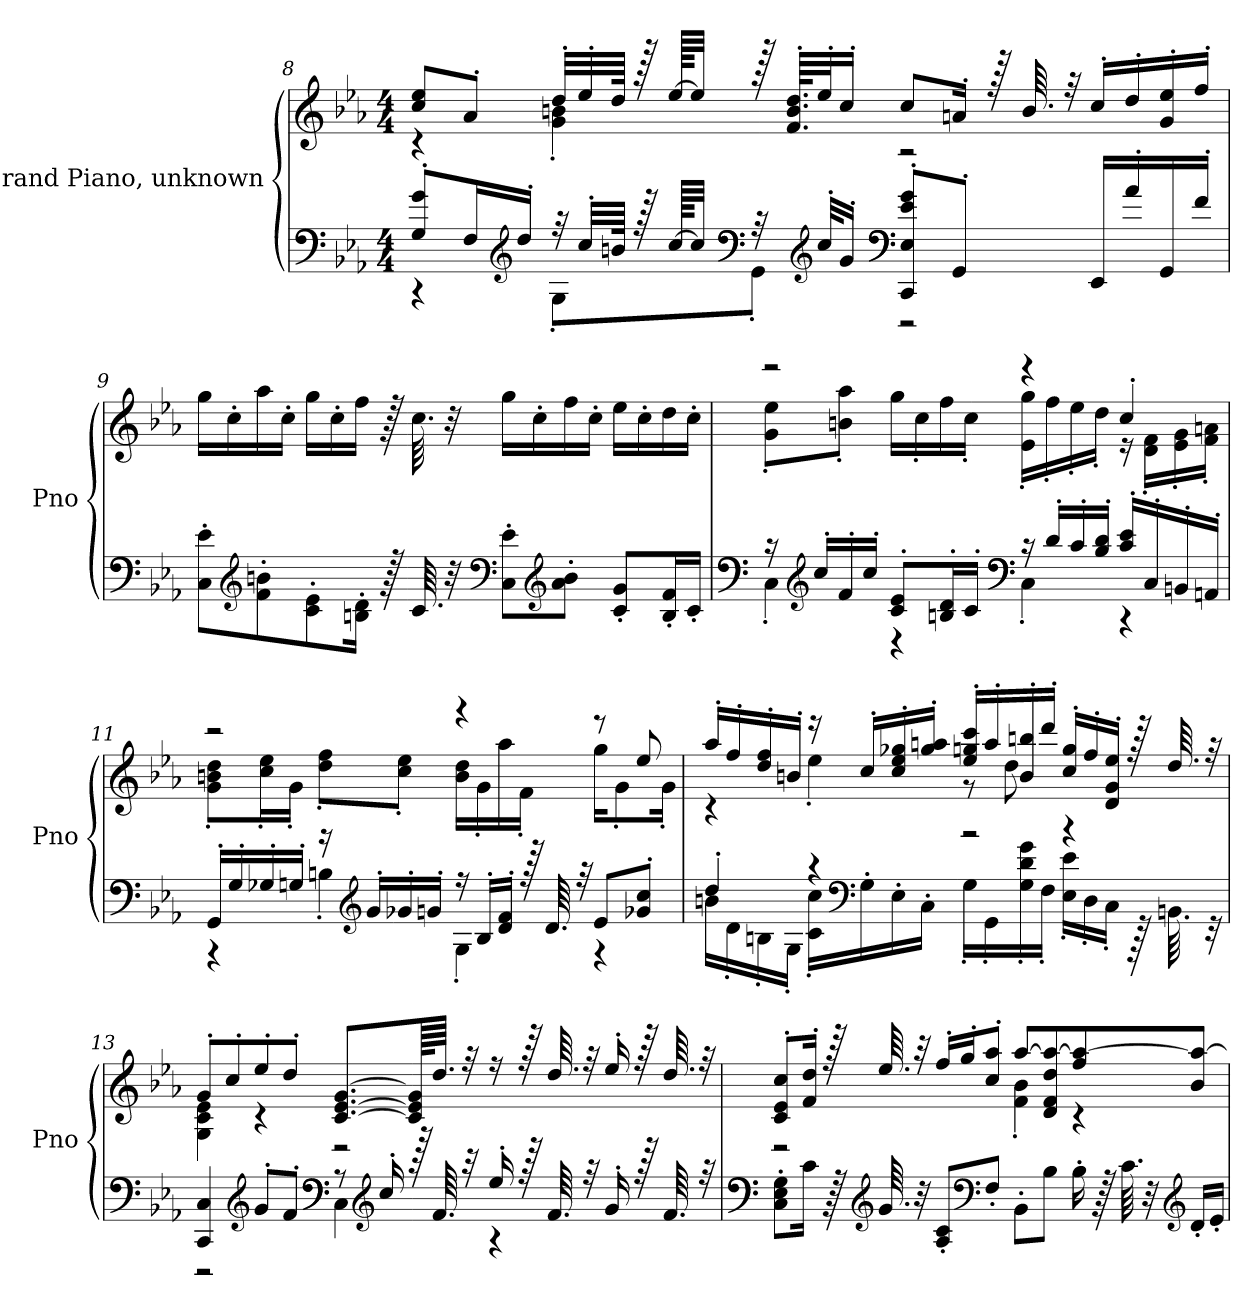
**kern	**kern
*part1	*part1
*staff2	*staff1
*I"Grand Piano, unknown	*
*I'Pno	*
!!LO:PB:g=z
*clefF4	*clefG2
*k[b-e-a-]	*k[b-e-a-]
*M4/4	*M4/4
=8	=8
*^	*^
8G/' 8g/'L	4r	8cc/ 8ee-/L	4r
16F/L	.	8a-'/J	.
*clefG2	*	*	*
16dd'/JJ	.	.	.
32r	8G'\L	32dd'/LLL	4g\' 4bn\'
32cc'/LLL	.	32ee-'/	.
64bn/JJJk	.	64dd/JJJk	.
128r	.	128r	.
[128cc/KKLLL	.	[128ee-/KKLLL	.
32cc/JJJ]	.	32ee-/JJJ]	.
*clefF4	*	*	*
32r	8GG'\J	128r	.
.	.	64.f/' 64.b/' 64.dd/'KLLL	.
*clefG2	*	*	*
32cc'/KLL	.	32ee-'/J	.
16g'/JJ	.	16cc'/JJ	.
*clefF4	*	*	*
8CC/' 8E-/' 8e-/' 8g/'L	2r	8cc/L	2r
8GG'/J	.	16an'/Jk	.
.	.	128r	.
.	.	64.b/	.
.	.	32r	.
16EE-/LL	.	16cc'/LL	.
16a-'/	.	16dd'/	.
16GG/	.	16g/' 16ee-/'	.
16f'/JJ	.	16ff'/JJ	.
*v	*v	*	*
*	*v	*v
!!LO:LB:g=z
=9	=9
8C\' 8e-\'L	16gg\LL
.	16cc'\
*clefG2	*
8f\' 8bn\'	16aa-\
.	16cc'\JJ
8c\' 8e-\'	16gg\LL
.	16cc'\
16Bn\' 16d\'Jk	16ff\JJ
128r	128r
64.c/	64.cc\
32r	32r
*clefF4	*
8C\' 8e-\'L	16gg\LL
.	16cc'\
*clefG2	*
8a-\' 8b\'J	16ff\
.	16cc'\JJ
8c/' 8g/'L	16ee-\LL
.	16cc'\
16B/' 16f/'L	16dd\
16c'/JJ	16cc'\JJ
!!LO:LB:g=z
=10	=10
*clefF4	*
*^	*^
16r	4C'\	2r	8g\' 8ee-\'L
*clefG2	*	*	*
16cc'/LL	.	.	.
16f'/	.	.	8bn\' 8aa-\'J
16cc'/JJ	.	.	.
8c/' 8e-/'L	4r	.	16gg\LL
.	.	.	16cc'\
16Bn/' 16d/'L	.	.	16ff\
16c'/JJ	.	.	16cc'\JJ
*clefF4	*	*	*
16r	4C'\	4r	16e-\' 16gg\'LL
16d'/LL	.	.	16ff'\
16c'/	.	.	16ee-'\
16B/' 16d/'JJ	.	.	16dd'\JJ
16c/' 16e-/'LL	4r	4cc'/	16r
16C'/	.	.	16d\' 16f\'LL
16BBn'/	.	.	16e-\' 16g\'
16AAn'/JJ	.	.	16f\' 16an\'JJ
!!LO:LB:g=z	!!
=11	=11	=11	=11
16GG'/LL	4r	2r	8g\' 8bn\' 8dd\'L
16G'/	.	.	.
16G-X'/	.	.	16cc\' 16ee-\'L
16Gn'/JJ	.	.	16g'\JJ
16r	4Bn'\	.	8dd\' 8ff\'L
*clefG2	*	*	*
16g'/LL	.	.	.
16g-X'/	.	.	8cc\' 8ee-\'J
16gn'/JJ	.	.	.
16r	4G'\	4r	16b\ 16dd\LL
16B'/LL	.	.	16g'\
16d/' 16f/'JJ	.	.	16aa-\
128r	.	.	16f'\JJ
64.d/	.	.	.
32r	.	.	.
8e-/L	4r	8r	16gg\KL
.	.	.	8g'\
8g-X/' 8cc/'J	.	8ee-/	.
.	.	.	16g'\Jk
!!LO:LB:g=z	!!
=12	=12	=12	=12
4dd'/	16bn\LL	16aa-'/LL	4r
.	16d'\	16ff'/	.
.	16Bn'\	16dd/' 16ff/'	.
.	16G'\JJ	16bn'/JJ	.
4r	16c\' 16cc\'LL	16r	4ee-'\
*clefF4	*	*	*
.	16G'\	16cc'/LL	.
.	16E-'\	16cc/' 16ee-/' 16gg-X/'	.
.	16C'\JJ	16gg-/' 16aan/'JJ	.
2r	16G'\LL	16ee-/' 16ggn/' 16ccc/'LL	8r
.	16GG'\	16aa'/	.
.	16G\' 16d\' 16g\'	16b/' 16bbn/'	8dd\
.	16F'\JJ	16ddd'/JJ	.
.	16E-\' 16e-\'LL	16cc/' 16gg/'LL	4r
.	16D'\	16ff'/	.
.	16C'\JJ	16d/' 16g/' 16ee-/'JJ	.
.	128r	128r	.
.	64.BBn\	64.dd/	.
.	32r	32r	.
!!LO:PB:g=z	!!
=13	=13	=13	=13
4CC/ 4C/	2r	8g'/L	4G\ 4c\ 4e-\
.	.	8cc'/	.
*clefG2	*	*	*
8g'/L	.	8ee-'/	4r
8f'/J	.	8dd'/J	.
*clefF4	*	*	*
8r	4C\	[8.c/ [8.e-/ [8.g/L	2r
*clefG2	*	*	*
16cc'/	.	.	.
128r	.	128c/] 128e-/] 128g/]KLLL	.
64.f/	.	64.dd/JJJJ	.
32r	.	32r	.
16ee-'/	4r	16r	.
128r	.	128r	.
64.f/	.	64.dd/	.
32r	.	32r	.
16g'/	.	16ee-'/	.
128r	.	128r	.
64.f/	.	64.dd/	.
32r	.	32r	.
*v	*v	*	*
!!LO:LB:g=z	!!
=14	=14	=14
*clefF4	*	*
8C\' 8E-\' 8G\'L	8c/' 8e-/' 8cc/'L	2r
16c\Jk	16f/' 16dd/'Jk	.
128r	128r	.
*clefG2	*	*
64.g/	64.ee-/	.
32r	32r	.
8A-/' 8c/'L	16ff'/LL	.
.	16gg'/J	.
*clefF4	*	*
8F'/J	8cc/' 8aa-/'J	.
8BB-'\L	[8aa-/L	4f\' 4b-\'
8B-\J	8d/ 8f/ 8dd/ 8aa-/_	.
16B-'\	8ff/ 8aa-/_	4r
128r	.	.
64.c\	.	.
32r	.	.
*clefG2	*	*
16d'/LL	8b-/ 8aa-/_J	.
16e-'/JJ	.	.
*	*v	*v
=	=
*-	*-
